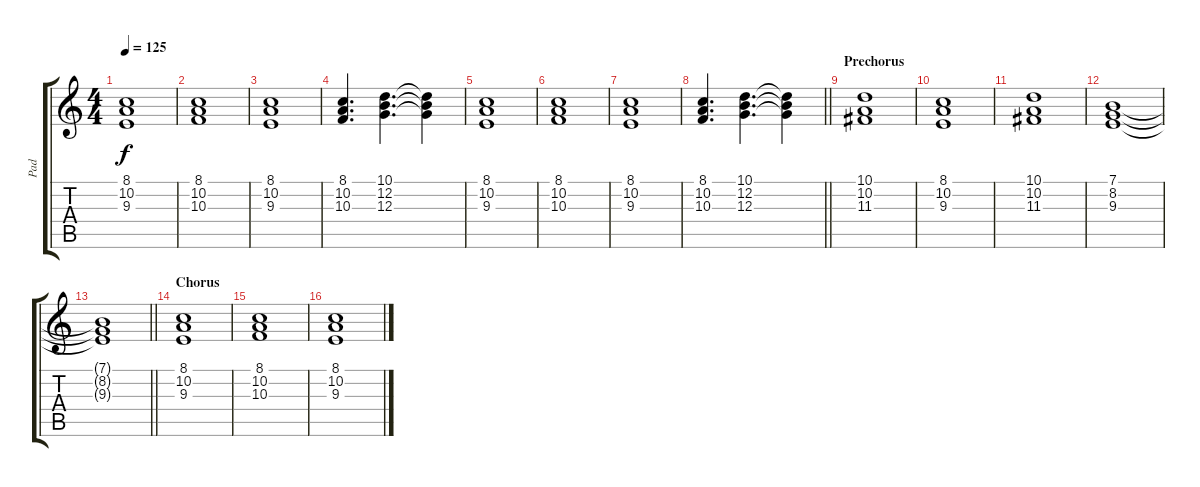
\track ("Pad" "Pad") {instrument pad8sweep}
\staff {score tabs}
\tuning (E4 B3 G3 D3 A2 E2) {hide}
\ts (4 4)
\tempo 125
\clef g2
\ks c
(8.1 10.2 9.3).1{dy f} |
(8.1 10.2 10.3).1 |
(8.1 10.2 9.3).1 |
(8.1 10.2 10.3).4{d} (10.1 12.2 12.3).4{d} (10.1{t} 12.2{t} 12.3{t}).4 |
(8.1 10.2 9.3).1 |
(8.1 10.2 10.3).1 |
(8.1 10.2 9.3).1 |
\barLineRight lightlight
(8.1 10.2 10.3).4{d} (10.1 12.2 12.3).4{d} (10.1{t} 12.2{t} 12.3{t}).4 |
\section ("" "Prechorus")
(10.1 10.2 11.3).1 |
(8.1 10.2 9.3).1 |
(10.1 10.2 11.3).1 |
(7.1 8.2 9.3).1 |
\barLineRight lightlight
(7.1{t} 8.2{t} 9.3{t}).1 |
\section ("" "Chorus")
(8.1 10.2 9.3).1 |
(8.1 10.2 10.3).1 |
(8.1 10.2 9.3).1
